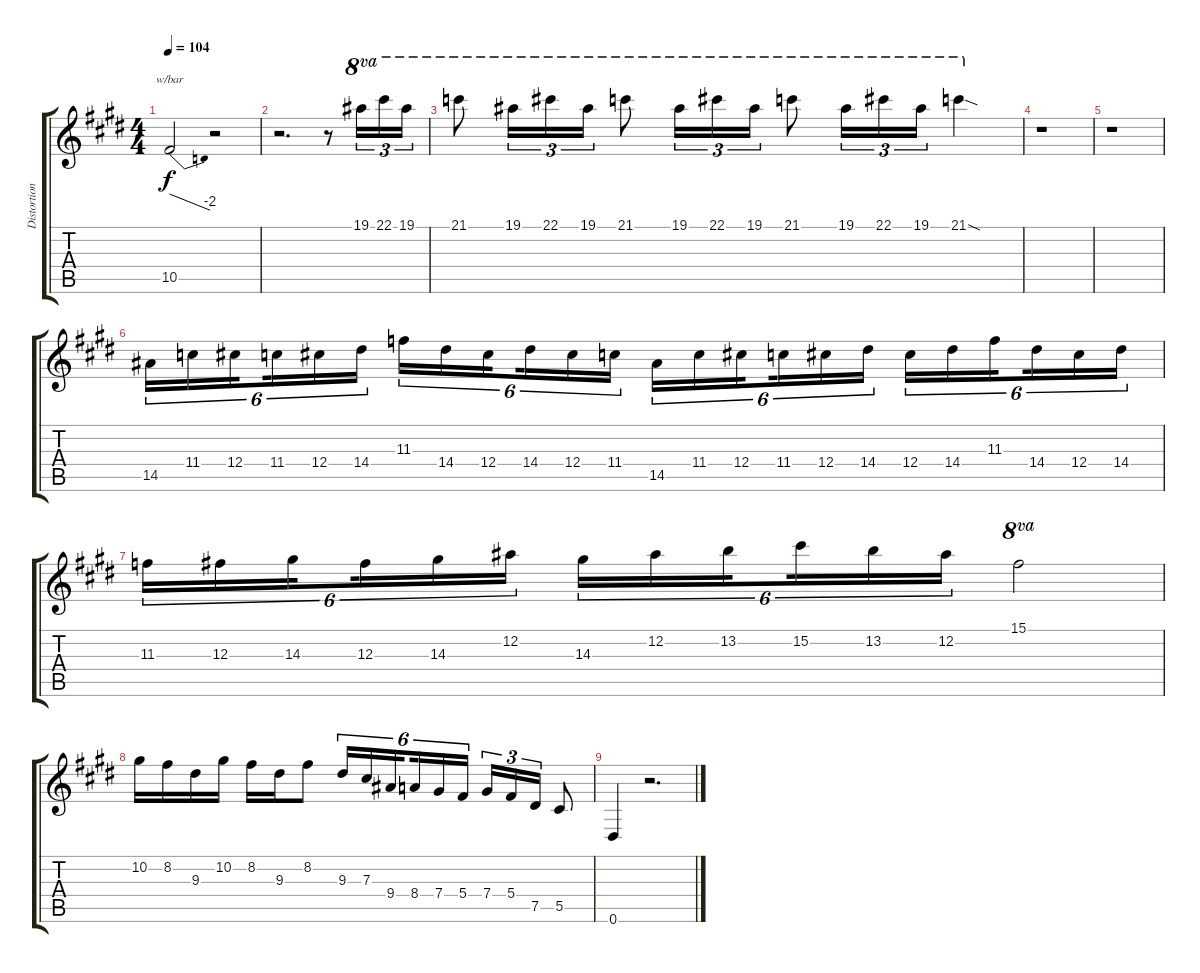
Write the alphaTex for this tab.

\track ("Distortion" "Distortion") {instrument distortionguitar}
\staff {score tabs}
\tuning (Eb4 Bb3 Gb3 Db3 Ab2 Eb2) {hide}
\ts (4 4)
\section ("" " ")
\tempo 104
\clef g2
\ks c#minor
10.5{t}.2{tbe (dive default 0 0 60 -8) dy f} r.2 |
r.2{d} r.8 19.1.16{tu (3 2) ot 8va} 22.1.16{tu (3 2) ot 8va} 19.1.16{tu (3 2) ot 8va} |
21.1.8{ot 8va} 19.1.16{tu (3 2) ot 8va} 22.1.16{tu (3 2) ot 8va} 19.1.16{tu (3 2) ot 8va} 21.1.8{ot 8va} 19.1.16{tu (3 2) ot 8va} 22.1.16{tu (3 2) ot 8va} 19.1.16{tu (3 2) ot 8va} 21.1.8{ot 8va} 19.1.16{tu (3 2) ot 8va} 22.1.16{tu (3 2) ot 8va} 19.1.16{tu (3 2) ot 8va} 21.1{sod}.4{ot 8va} |
r.1 |
r.1 |
14.5.16{tu (6 4)} 11.4.16{tu (6 4)} 12.4.16{tu (6 4) beam splitsecondary} 11.4.16{tu (6 4)} 12.4.16{tu (6 4)} 14.4.16{tu (6 4)} 11.3.16{tu (6 4)} 14.4.16{tu (6 4)} 12.4.16{tu (6 4) beam splitsecondary} 14.4.16{tu (6 4)} 12.4.16{tu (6 4)} 11.4.16{tu (6 4)} 14.5.16{tu (6 4)} 11.4.16{tu (6 4)} 12.4.16{tu (6 4) beam splitsecondary} 11.4.16{tu (6 4)} 12.4.16{tu (6 4)} 14.4.16{tu (6 4)} 12.4.16{tu (6 4)} 14.4.16{tu (6 4)} 11.3.16{tu (6 4) beam splitsecondary} 14.4.16{tu (6 4)} 12.4.16{tu (6 4)} 14.4.16{tu (6 4)} |
11.3.16{tu (6 4)} 12.3.16{tu (6 4)} 14.3.16{tu (6 4) beam splitsecondary} 12.3.16{tu (6 4)} 14.3.16{tu (6 4)} 12.2.16{tu (6 4)} 14.3.16{tu (6 4)} 12.2.16{tu (6 4)} 13.2.16{tu (6 4) beam splitsecondary} 15.2.16{tu (6 4)} 13.2.16{tu (6 4)} 12.2.16{tu (6 4)} 15.1.2{ot 8va} |
10.2.16 8.2.16 9.3.16 10.2.16 8.2.16 9.3.16 8.2.8 9.3.16{tu (6 4)} 7.3.16{tu (6 4)} 9.4.16{tu (6 4) beam splitsecondary} 8.4.16{tu (6 4)} 7.4.16{tu (6 4)} 5.4.16{tu (6 4)} 7.4.16{tu (3 2)} 5.4.16{tu (3 2)} 7.5.16{tu (3 2)} 5.5.8 |
0.6.4 r.2{d}
